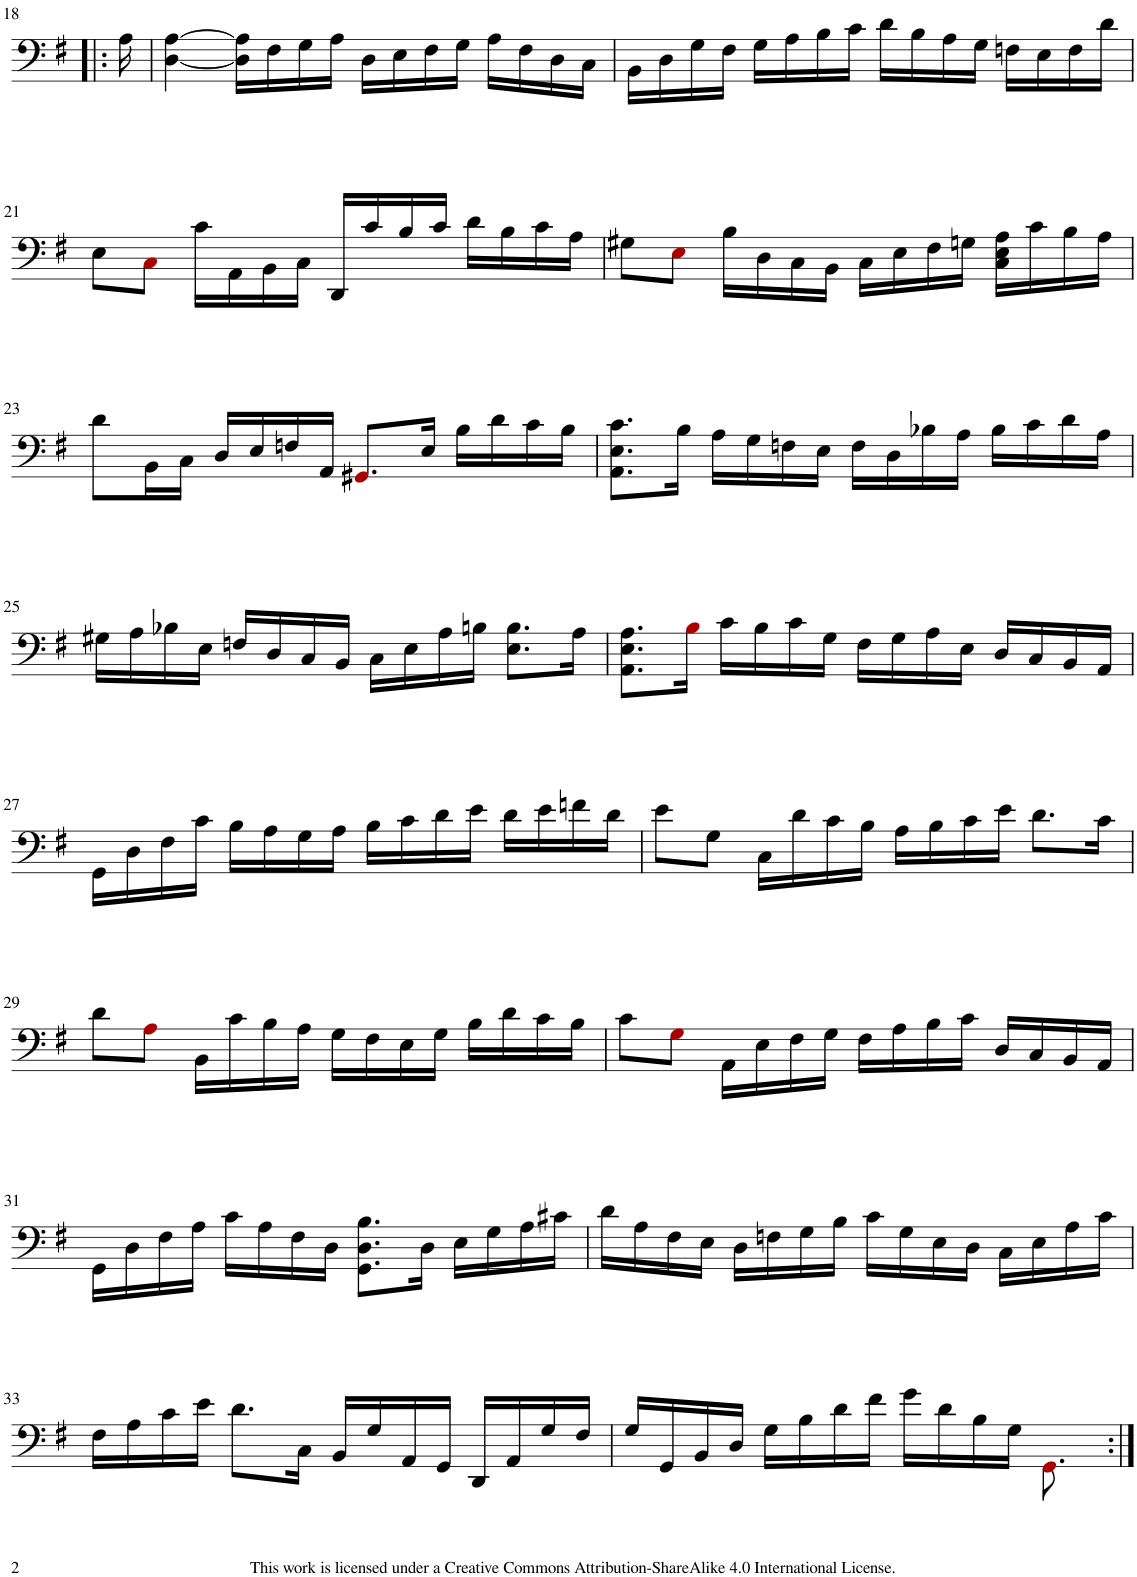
**kern
*part1
*staff1
*I"Loutna
*I'Lout.
!!LO:PB:g=z
*clefF4
*k[f#]
*M4/4
*met(c)
=18!|:
16A\
=19
[4D\ [4A\
16D\] 16A\]LL
16F#\
16G\
16A\JJ
16D\LL
16E\
16F#\
16G\JJ
16A\LL
16F#\
16D\
16C\JJ
=20
16BB\LL
16D\
16G\
16F#\JJ
16G\LL
16A\
16B\
16c\JJ
16d\LL
16B\
16A\
16G\JJ
16Fn\LL
16E\
16F\
16d\JJ
!!LO:LB:g=z
=21
8E\L
8Ci\J
16c\LL
16AA\
16BB\
16C\JJ
16DD/LL
16c/
16B/
16c/JJ
16d\LL
16B\
16c\
16A\JJ
=22
8G#X\L
8Ei\J
16B\LL
16D\
16C\
16BB\JJ
16C\LL
16E\
16F#\
16Gn\JJ
16C\ 16E\ 16A\LL
16c\
16B\
16A\JJ
!!LO:LB:g=z
=23
8d\L
16BB\L
16C\JJ
16D/LL
16E/
16Fn/
16AA/JJ
8.GG#Xi/L
16E/Jk
16B\LL
16d\
16c\
16B\JJ
=24
8.AA\ 8.E\ 8.c\L
16B\Jk
16A\LL
16G\
16Fn\
16E\JJ
16F\LL
16D\
16B-X\
16A\JJ
16B-\LL
16c\
16d\
16A\JJ
!!LO:LB:g=z
=25
16G#X\LL
16A\
16B-X\
16E\JJ
16Fn/LL
16D/
16C/
16BB/JJ
16C\LL
16E\
16A\
16Bn\JJ
8.E\ 8.B\L
16A\Jk
=26
8.AA\ 8.E\ 8.A\L
16Bi\Jk
16c\LL
16B\
16c\
16G\JJ
16F#\LL
16G\
16A\
16E\JJ
16D/LL
16C/
16BB/
16AA/JJ
!!LO:LB:g=z
=27
16GG\LL
16D\
16F#\
16c\JJ
16B\LL
16A\
16G\
16A\JJ
16B\LL
16c\
16d\
16e\JJ
16d\LL
16e\
16fn\
16d\JJ
=28
8e\L
8G\J
16C\LL
16d\
16c\
16B\JJ
16A\LL
16B\
16c\
16e\JJ
8.d\L
16c\Jk
!!LO:LB:g=z
=29
8d\L
8Ai\J
16BB\LL
16c\
16B\
16A\JJ
16G\LL
16F#\
16E\
16G\JJ
16B\LL
16d\
16c\
16B\JJ
=30
8c\L
8Gi\J
16AA\LL
16E\
16F#\
16G\JJ
16F#\LL
16A\
16B\
16c\JJ
16D/LL
16C/
16BB/
16AA/JJ
!!LO:LB:g=z
=31
16GG\LL
16D\
16F#\
16A\JJ
16c\LL
16A\
16F#\
16D\JJ
8.GG\ 8.D\ 8.B\L
16D\Jk
16E\LL
16G\
16A\
16c#X\JJ
=32
16d\LL
16A\
16F#\
16E\JJ
16D\LL
16Fn\
16G\
16B\JJ
16c\LL
16G\
16E\
16D\JJ
16C\LL
16E\
16A\
16c\JJ
!!LO:LB:g=z
=33
16F#\LL
16A\
16c\
16e\JJ
8.d\L
16C\Jk
16BB/LL
16G/
16AA/
16GG/JJ
16DD/LL
16AA/
16G/
16F#/JJ
=34
16G/LL
16GG/
16BB/
16D/JJ
16G\LL
16B\
16d\
16f#\JJ
16g\LL
16d\
16B\
16G\JJ
8.GGi\
=:|!
*-
